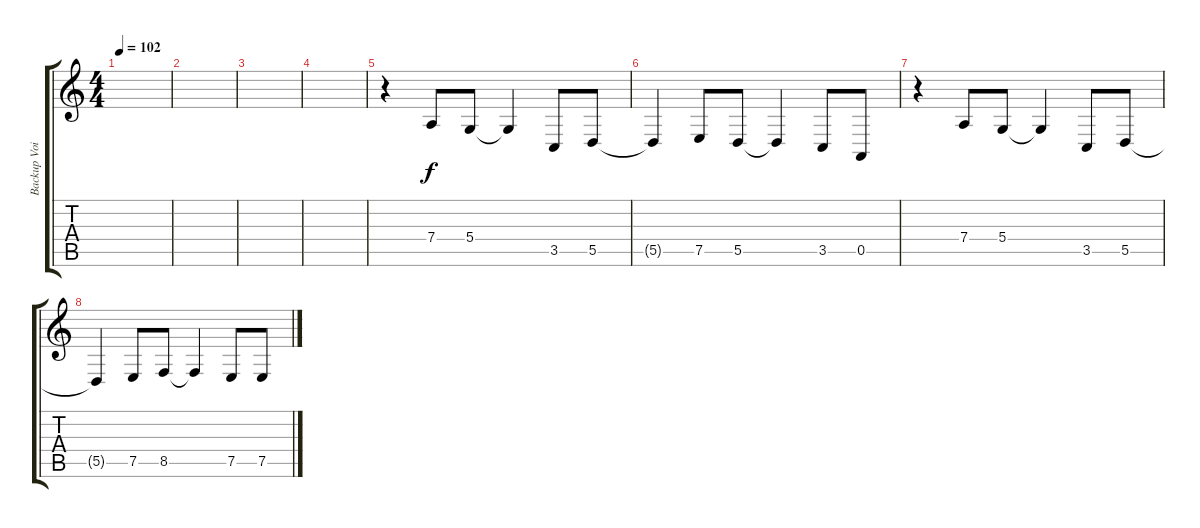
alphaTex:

\track ("Backup Voice" "Backup Voi") {instrument brasssection}
\staff {score tabs}
\tuning (E4 B3 G3 D3 A2 E2) {hide}
\ts (4 4)
\tempo 102
\clef g2
\ks c
|
|
|
|
r.4 7.4.8 5.4.8 5.4{t}.4 3.5.8 5.5.8 |
5.5{t}.4 7.5.8 5.5.8 5.5{t}.4 3.5.8 0.5.8 |
r.4 7.4.8 5.4.8 5.4{t}.4 3.5.8 5.5.8 |
5.5{t}.4 7.5.8 8.5.8 8.5{t}.4 7.5.8 7.5.8
